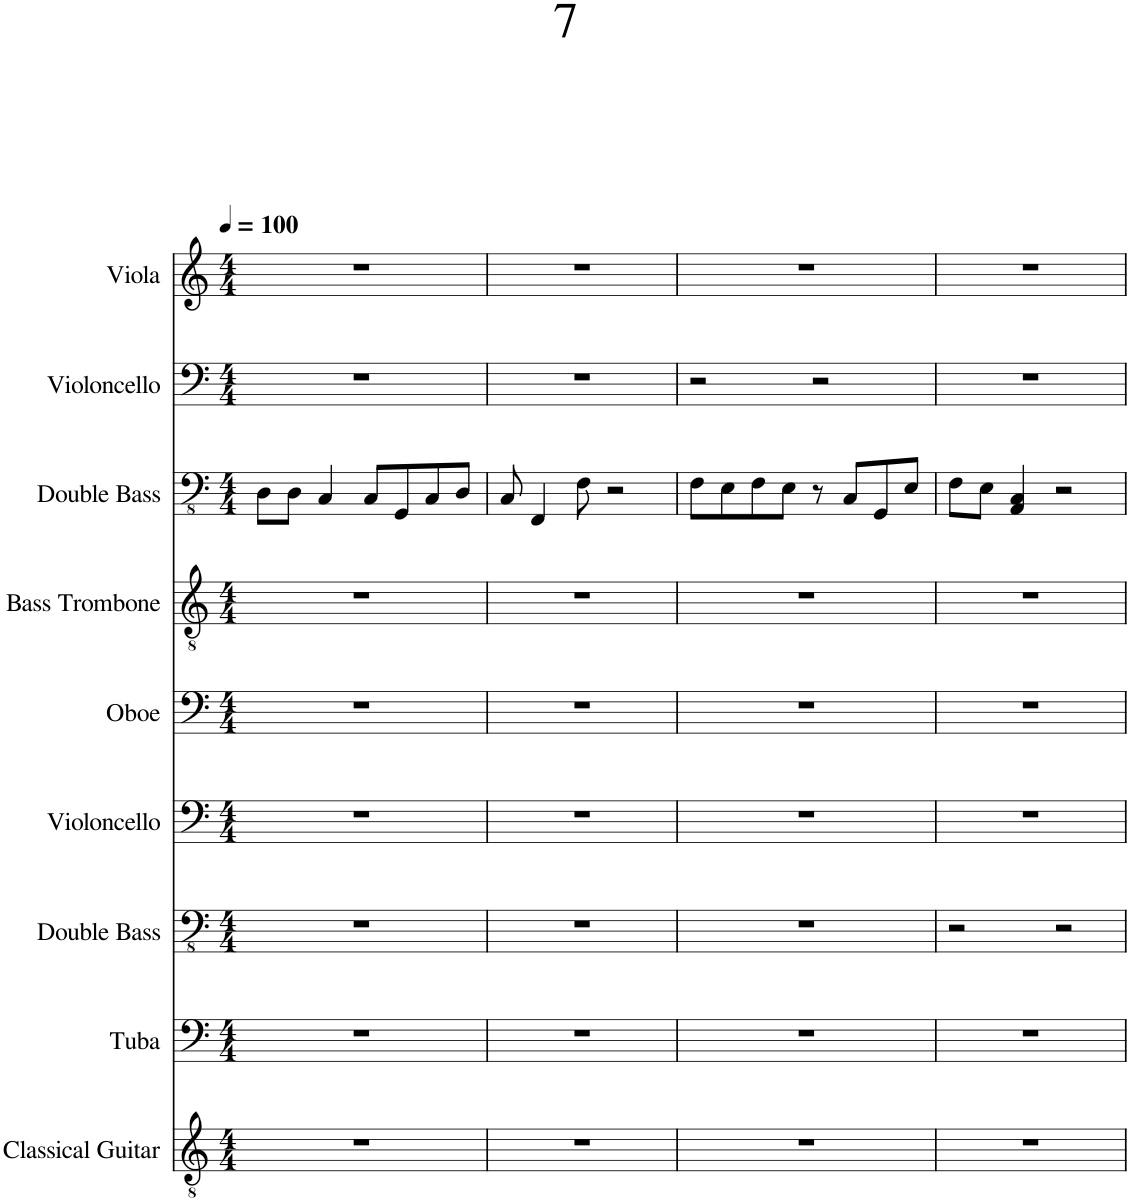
**kern	**kern	**kern	**kern	**kern	**kern	**kern	**kern	**kern
*part9	*part8	*part7	*part6	*part5	*part4	*part3	*part2	*part1
*staff9	*staff8	*staff7	*staff6	*staff5	*staff4	*staff3	*staff2	*staff1
*I"Classical Guitar	*I"Tuba	*I"Double Bass	*I"Violoncello	*I"Oboe	*I"Bass Trombone	*I"Double Bass	*I"Violoncello	*I"Viola
*I'Guit.	*I'Tba.	*I'Db.	*I'Vc.	*I'Ob.	*I'B. Tbn.	*I'Db.	*I'Vc.	*I'Vla.
*clefGv2	*clefF4	*clefFv4	*clefF4	*clefF4	*clefGv2	*clefFv4	*clefF4	*clefG2
*	*	*Trd7c12	*	*Trd-14c-24	*	*Trd7c12	*	*
*k[]	*k[]	*k[]	*k[]	*k[]	*k[]	*k[]	*k[]	*k[]
*M4/4	*M4/4	*M4/4	*M4/4	*M4/4	*M4/4	*M4/4	*M4/4	*M4/4
*MM100	*MM100	*MM100	*MM100	*MM100	*MM100	*MM100	*MM100	*MM100
=1	=1	=1	=1	=1	=1	=1	=1	=1
1r	1r	1r	1r	1r	1r	8DD\L	1r	1r
.	.	.	.	.	.	8DD\J	.	.
.	.	.	.	.	.	4CC/	.	.
.	.	.	.	.	.	8CC/L	.	.
.	.	.	.	.	.	8GGG/	.	.
.	.	.	.	.	.	8CC/	.	.
.	.	.	.	.	.	8DD/J	.	.
=2	=2	=2	=2	=2	=2	=2	=2	=2
1r	1r	1r	1r	1r	1r	8CC/	1r	1r
.	.	.	.	.	.	4FFF/	.	.
.	.	.	.	.	.	8FF\	.	.
.	.	.	.	.	.	2r	.	.
=3	=3	=3	=3	=3	=3	=3	=3	=3
1r	1r	1r	1r	1r	1r	8FF\L	2r	1r
.	.	.	.	.	.	8EE\	.	.
.	.	.	.	.	.	8FF\	.	.
.	.	.	.	.	.	8EE\J	.	.
.	.	.	.	.	.	8r	2r	.
.	.	.	.	.	.	8CC/L	.	.
.	.	.	.	.	.	8GGG/	.	.
.	.	.	.	.	.	8EE/J	.	.
=4	=4	=4	=4	=4	=4	=4	=4	=4
1r	1r	2r	1r	1r	1r	8FF\L	1r	1r
.	.	.	.	.	.	8EE\J	.	.
.	.	.	.	.	.	4AAA/ 4CC/	.	.
.	.	2r	.	.	.	2r	.	.
=	=	=	=	=	=	=	=	=
*-	*-	*-	*-	*-	*-	*-	*-	*-
